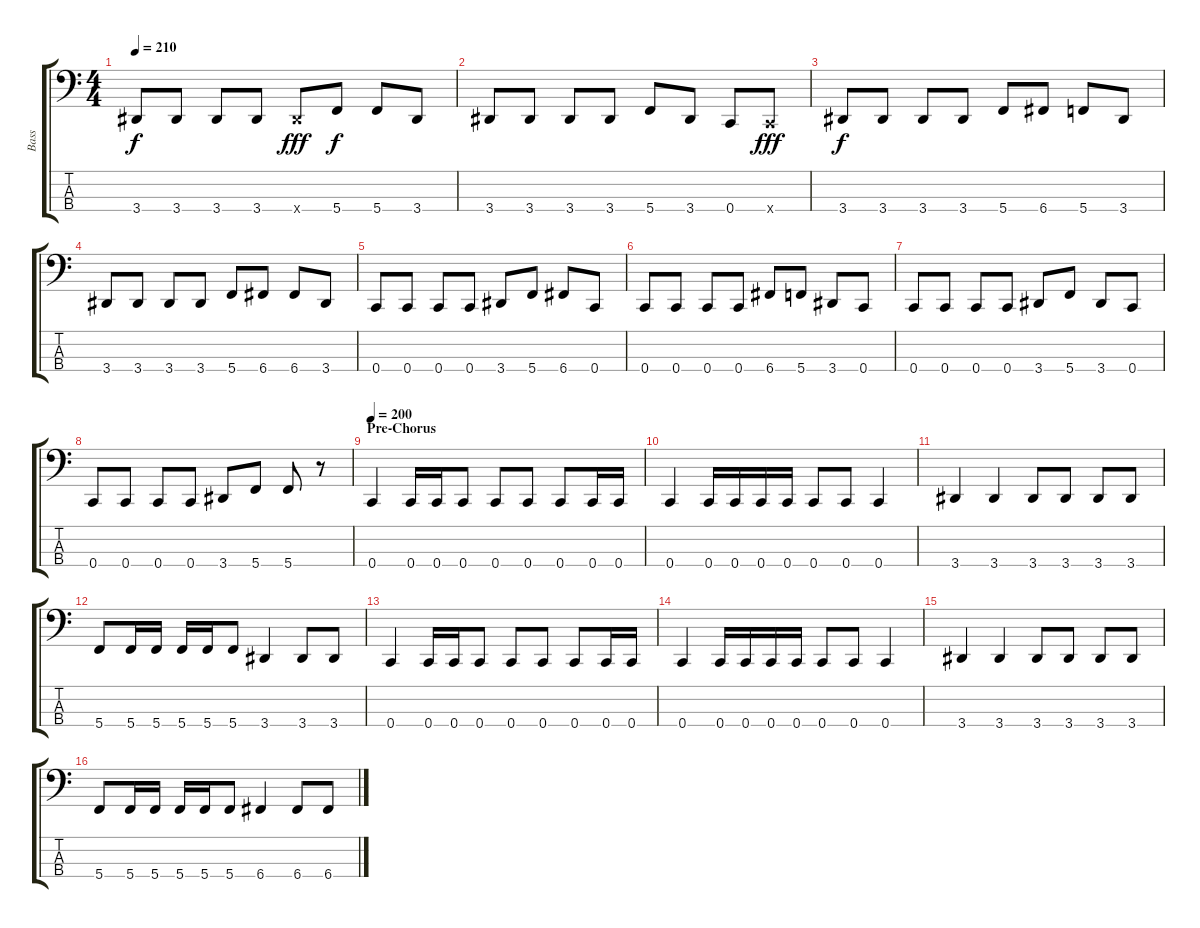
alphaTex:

\track ("Bass" "Bass") {instrument electricbassfinger}
\staff {score tabs}
\tuning (F2 C2 G1 C1) {hide}
\ts (4 4)
\tempo 210
\clef f4
\ks c
3.4.8{dy f} 3.4.8 3.4.8 3.4.8 3.4{x}.8{dy fff} 5.4.8{dy f} 5.4.8 3.4.8 |
3.4.8 3.4.8 3.4.8 3.4.8 5.4.8 3.4.8 0.4.8 0.4{x}.8{dy fff} |
3.4.8{dy f} 3.4.8 3.4.8 3.4.8 5.4.8 6.4.8 5.4.8 3.4.8 |
3.4.8 3.4.8 3.4.8 3.4.8 5.4.8 6.4.8 6.4.8 3.4.8 |
0.4.8 0.4.8 0.4.8 0.4.8 3.4.8 5.4.8 6.4.8 0.4.8 |
0.4.8 0.4.8 0.4.8 0.4.8 6.4.8 5.4.8 3.4.8 0.4.8 |
0.4.8 0.4.8 0.4.8 0.4.8 3.4.8 5.4.8 3.4.8 0.4.8 |
0.4.8 0.4.8 0.4.8 0.4.8 3.4.8 5.4.8 5.4.8 r.8 |
\section ("" "Pre-Chorus")
\tempo 200
0.4.4 0.4.16 0.4.16 0.4.8 0.4.8 0.4.8 0.4.8 0.4.16 0.4.16 |
0.4.4 0.4.16 0.4.16 0.4.16 0.4.16 0.4.8 0.4.8 0.4.4 |
3.4.4 3.4.4 3.4.8 3.4.8 3.4.8 3.4.8 |
5.4.8 5.4.16 5.4.16 5.4.16 5.4.16 5.4.8 3.4.4 3.4.8 3.4.8 |
0.4.4 0.4.16 0.4.16 0.4.8 0.4.8 0.4.8 0.4.8 0.4.16 0.4.16 |
0.4.4 0.4.16 0.4.16 0.4.16 0.4.16 0.4.8 0.4.8 0.4.4 |
3.4.4 3.4.4 3.4.8 3.4.8 3.4.8 3.4.8 |
5.4.8 5.4.16 5.4.16 5.4.16 5.4.16 5.4.8 6.4.4 6.4.8 6.4.8
